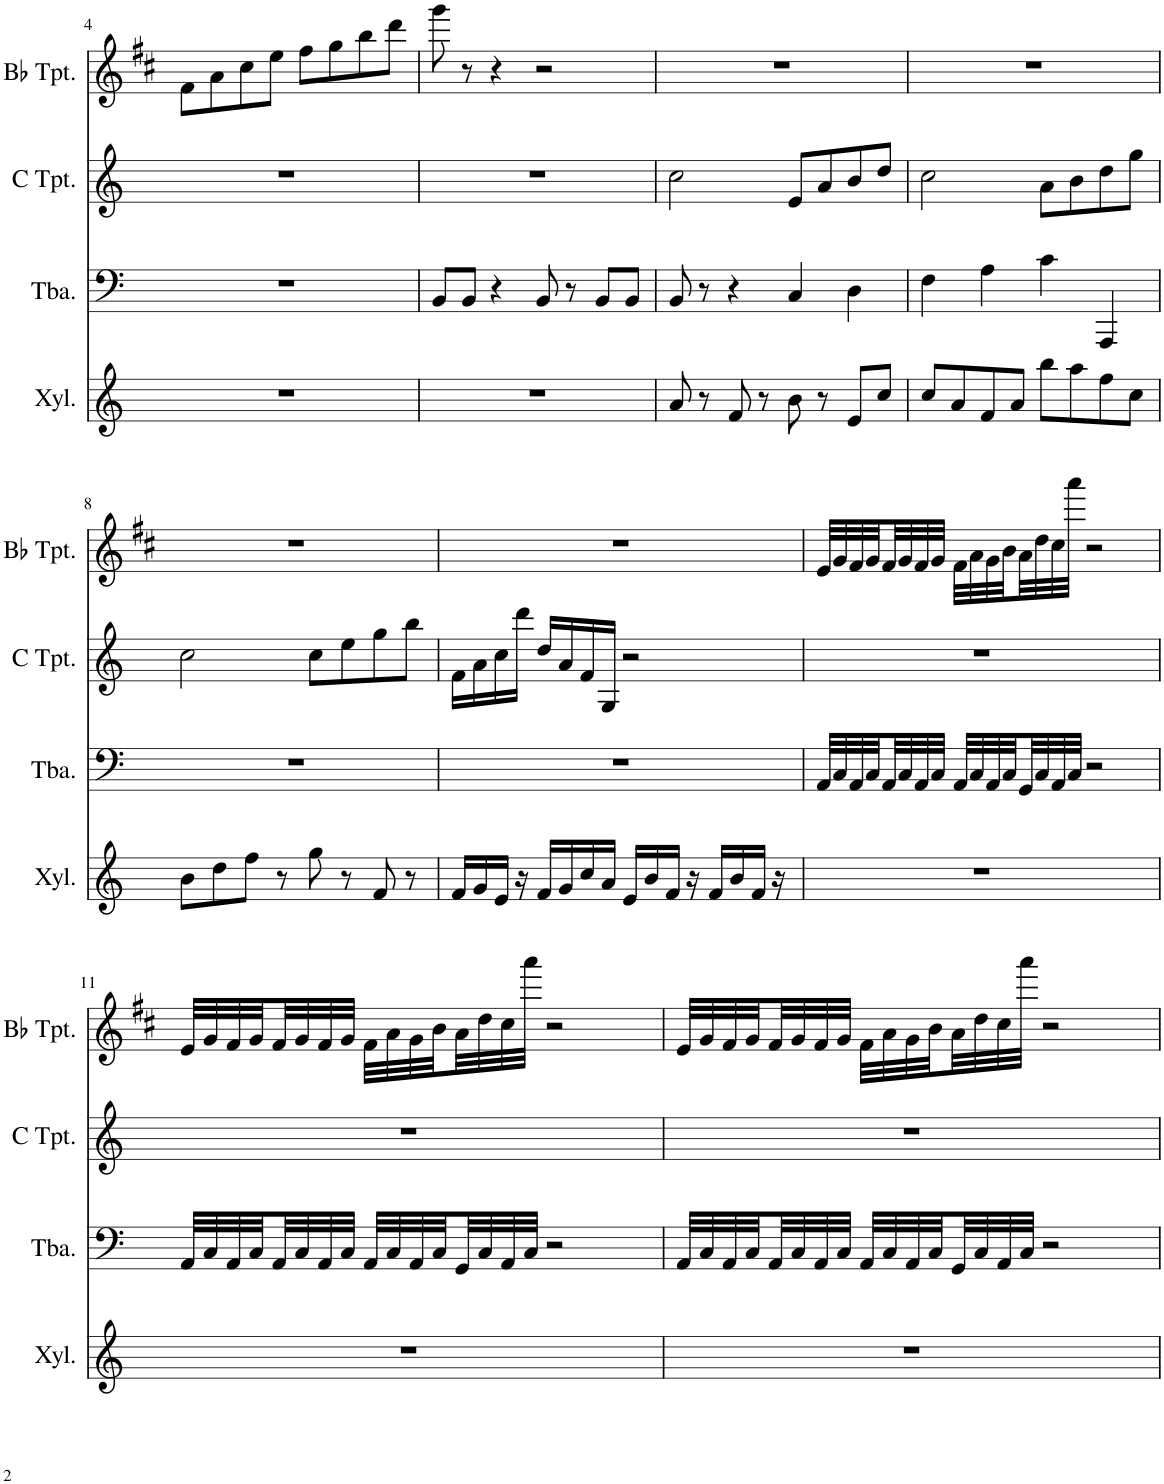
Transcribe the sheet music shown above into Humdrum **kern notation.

**kern	**kern	**kern	**kern
*part4	*part3	*part2	*part1
*staff4	*staff3	*staff2	*staff1
*I"Xylophone	*I"Tuba	*I"C Trumpet	*I"Bb Trumpet
*I'Xyl.	*I'Tba.	*I'C Tpt.	*I'Bb Tpt.
!!LO:PB:g=z
*clefG2	*clefF4	*clefG2	*clefG2
*Trd-7c-12	*	*	*Trd1c2
*k[]	*k[]	*k[]	*k[f#c#]
*M4/4	*M4/4	*M4/4	*M4/4
=4	=4	=4	=4
1r	1r	1r	8f#\L
.	.	.	8a\
.	.	.	8cc#\
.	.	.	8ee\J
.	.	.	8ff#\L
.	.	.	8gg\
.	.	.	8bb\
.	.	.	8ddd\J
=5	=5	=5	=5
1r	8BB/L	1r	8ggg\
.	8BB/J	.	8r
.	4r	.	4r
.	8BB/	.	2r
.	8r	.	.
.	8BB/L	.	.
.	8BB/J	.	.
=6	=6	=6	=6
8a/	8BB/	2cc\	1r
8r	8r	.	.
8f/	4r	.	.
8r	.	.	.
8b\	4C/	8e/L	.
8r	.	8a/	.
8e/L	4D\	8b/	.
8cc/J	.	8dd/J	.
=7	=7	=7	=7
8cc/L	4F\	2cc\	1r
8a/	.	.	.
8f/	4A\	.	.
8a/J	.	.	.
8bb\L	4c\	8a\L	.
8aa\	.	8b\	.
8ff\	4AAA/	8dd\	.
8cc\J	.	8gg\J	.
!!LO:LB:g=z
=8	=8	=8	=8
8b\L	1r	2cc\	1r
8dd\	.	.	.
8ff\J	.	.	.
8r	.	.	.
8gg\	.	8cc\L	.
8r	.	8ee\	.
8f/	.	8gg\	.
8r	.	8bb\J	.
=9	=9	=9	=9
16f/LL	1r	16f\LL	1r
16g/	.	16a\	.
16e/JJ	.	16cc\	.
16r	.	16ddd\JJ	.
16f/LL	.	16dd/LL	.
16g/	.	16a/	.
16cc/	.	16f/	.
16a/JJ	.	16G/JJ	.
16e/LL	.	2r	.
16b/	.	.	.
16f/JJ	.	.	.
16r	.	.	.
16f/LL	.	.	.
16b/	.	.	.
16f/JJ	.	.	.
16r	.	.	.
=10	=10	=10	=10
1r	32AA/LLL	1r	32e/LLL
.	32C/	.	32g/
.	32AA/	.	32f#/
.	32C/	.	32g/
.	32AA/	.	32f#/
.	32C/	.	32g/
.	32AA/	.	32f#/
.	32C/JJJ	.	32g/JJJ
.	32AA/LLL	.	32f#\LLL
.	32C/	.	32a\
.	32AA/	.	32g\
.	32C/	.	32b\
.	32GG/	.	32a\
.	32C/	.	32dd\
.	32AA/	.	32cc#\
.	32C/JJJ	.	32aaa\JJJ
.	2r	.	2r
!!LO:LB:g=z
=11	=11	=11	=11
1r	32AA/LLL	1r	32e/LLL
.	32C/	.	32g/
.	32AA/	.	32f#/
.	32C/	.	32g/
.	32AA/	.	32f#/
.	32C/	.	32g/
.	32AA/	.	32f#/
.	32C/JJJ	.	32g/JJJ
.	32AA/LLL	.	32f#\LLL
.	32C/	.	32a\
.	32AA/	.	32g\
.	32C/	.	32b\
.	32GG/	.	32a\
.	32C/	.	32dd\
.	32AA/	.	32cc#\
.	32C/JJJ	.	32aaa\JJJ
.	2r	.	2r
=12	=12	=12	=12
1r	32AA/LLL	1r	32e/LLL
.	32C/	.	32g/
.	32AA/	.	32f#/
.	32C/	.	32g/
.	32AA/	.	32f#/
.	32C/	.	32g/
.	32AA/	.	32f#/
.	32C/JJJ	.	32g/JJJ
.	32AA/LLL	.	32f#\LLL
.	32C/	.	32a\
.	32AA/	.	32g\
.	32C/	.	32b\
.	32GG/	.	32a\
.	32C/	.	32dd\
.	32AA/	.	32cc#\
.	32C/JJJ	.	32aaa\JJJ
.	2r	.	2r
=	=	=	=
*-	*-	*-	*-
